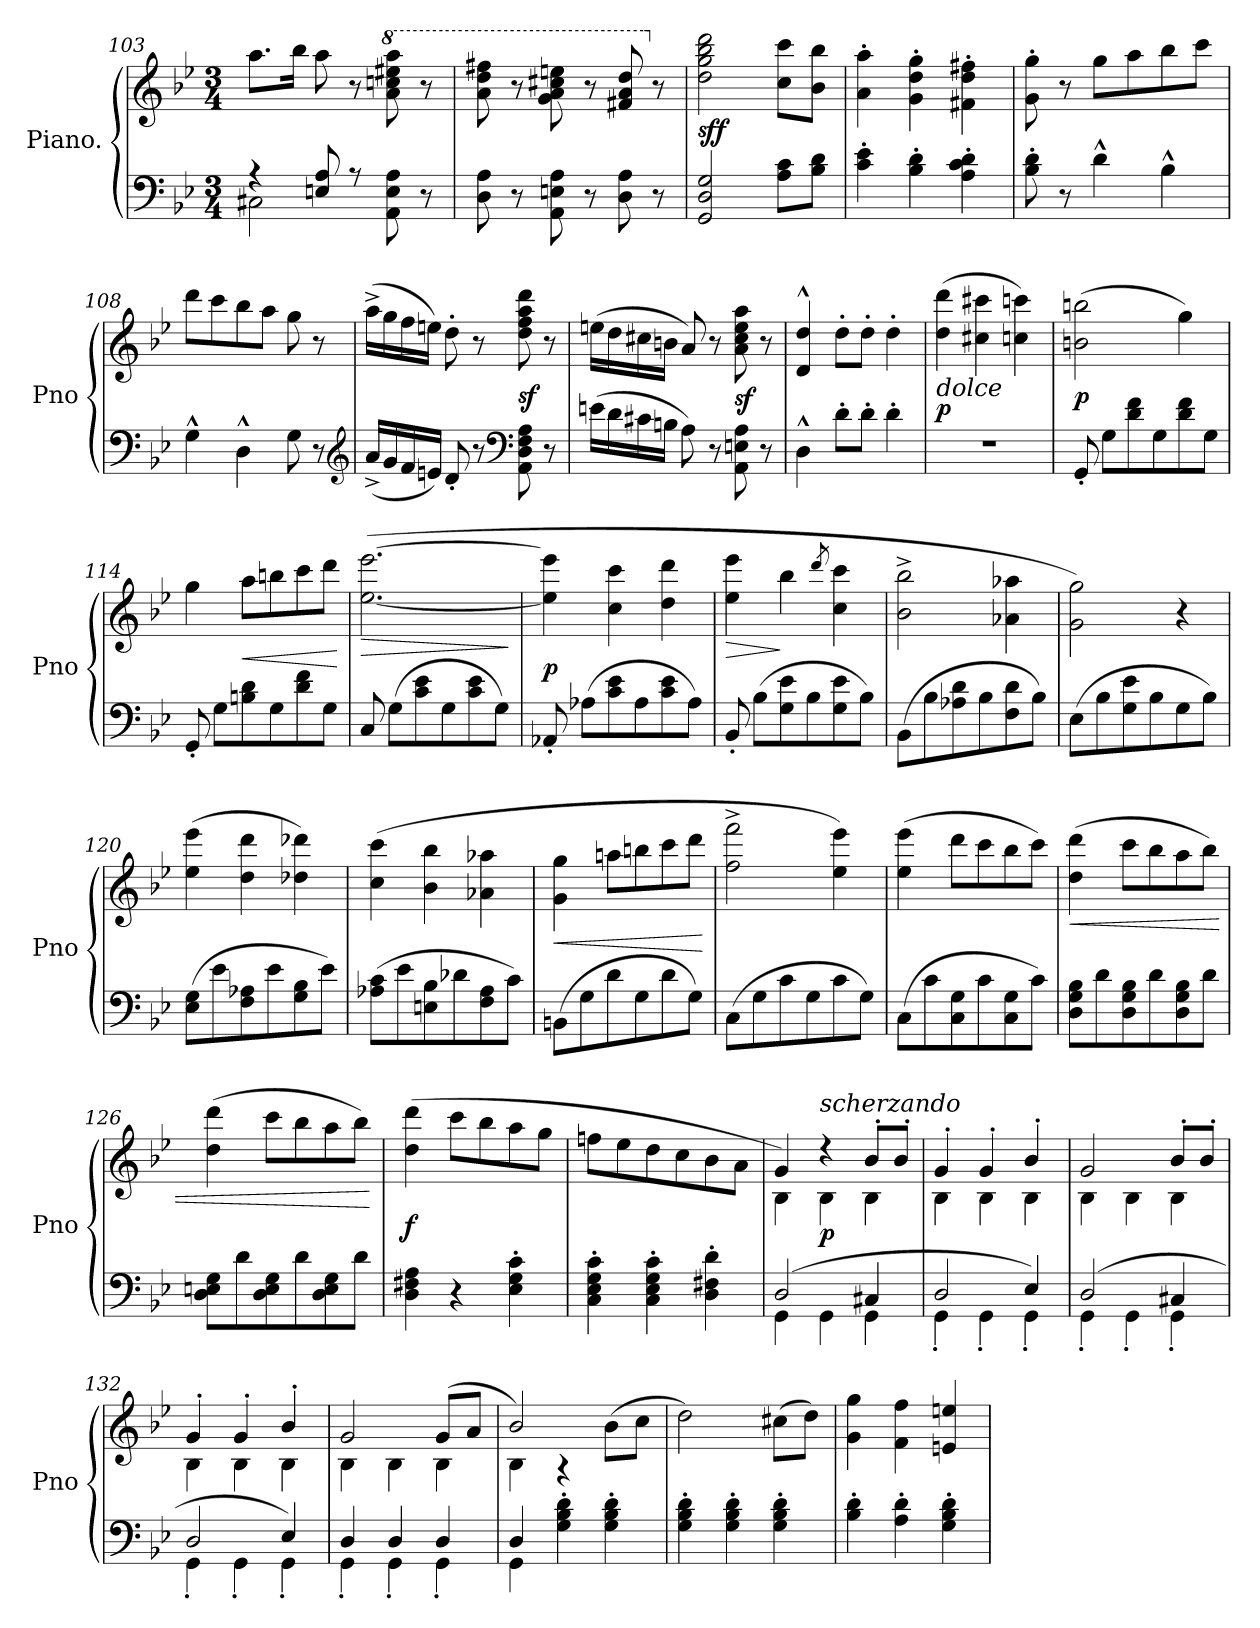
**kern	**kern	**dynam
*part1	*part1	*part1
*staff2	*staff1	*staff1/2
*I"Piano.	*	*
*I'Pno	*	*
*clefF4	*clefG2	*
*k[b-e-]	*k[b-e-]	*
*M3/4	*M3/4	*
=103	=103	=103
*^	*	*
4r	2C#X\	8.aa\L	.
.	.	16bb-\Jk	.
8En/ 8A/	.	8aa\	.
8r	.	8r	.
*	*	*8va	*
8AA\ 8E\ 8A\	4ryy	8aa\ 8cccn\ 8eee#X\ 8aaa\	.
8r	.	8r	.
*v	*v	*	*
=104	=104	=104
8D\ 8A\	8aa\ 8ddd\ 8fff#X\	.
8r	8r	.
8AA\ 8En\ 8A\	8gg\ 8aa\ 8ccc#X\ 8eeen\	.
8r	8r	.
8D\ 8A\	8ff#X/ 8aa/ 8ddd/	.
*	*X8va	*
8r	8r	.
=105	=105	=105
2GG/ 2D/ 2G/	2dd\ 2gg\ 2bb-\ 2ddd\	sff
8A\ 8c\L	8cc\ 8ccc\L	.
8B-\ 8d\J	8b-\ 8bb-\J	.
=106	=106	=106
4c'\ 4e-'\	4a'\ 4aa'\	.
4B-'\ 4d'\	4g'\ 4dd'\ 4gg'\	.
4A'\ 4c'\ 4d'\	4f#X'\ 4dd'\ 4ff#X'\	.
=107	=107	=107
8B-'\ 8d'\	8g'\ 8gg'\	.
8r	8r	.
4d^^\	8gg\L	.
.	8aa\	.
4B-^^\	8bb-\	.
.	8ccc\J	.
=108	=108	=108
4G^^\	8ddd\L	.
.	8ccc\	.
4D^^\	8bb-\	.
.	8aa\J	.
8G\	8gg\	.
8r	8r	.
*clefG2	*	*
=109	=109	=109
(16a^/LL	(16aa^\LL	.
16g/	16gg\	.
16f/	16ff\	.
16en/JJ)	16een\JJ)	.
8d'/	8dd'\	.
8r	8r	.
*clefF4	*	*
8AA\ 8D\ 8F\ 8A\	8dd\ 8ff\ 8aa\ 8ddd\	sf
8r	8r	.
=110	=110	=110
(16en\LL	(16een\LL	.
16d\	16dd\	.
16c#X\	16cc#X\	.
16Bn\JJ	16bn\JJ	.
8A\)	8a/)	.
8r	8r	.
8AA\ 8En\ 8A\	8a\ 8cc#\ 8ee\ 8aa\	sf
8r	8r	.
=111	=111	=111
4D^^\	4d^^</ 4dd^^</	.
8d'\L	8dd'\L	.
8d'\J	8dd'\J	.
4d'\	4dd'\	.
=112	=112	=112
!	!LO:TX:b:i:t=dolce	!
2.r	(4dd\ 4ddd\	p
.	4cc#X\ 4ccc#X\	.
.	4ccn\ 4cccn\)	.
=113	=113	=113
8GG'/	(2bn\ 2bbn\	p
8G\L	.	.
8d\ 8f\	.	.
8G\	.	.
8d\ 8f\	4gg\)	.
8G\J	.	.
=114	=114	=114
8GG'/	4gg\	.
8G\L	.	.
8Bn\ 8d\	8aa\L	<
8G\	8bbn\	.
8d\ 8f\	8ccc\	.
8G\J	8ddd\J	.
.	.	[
=115	=115	=115
8C/	([2.ee-\ [2.eee-\	>
(8G\L	.	.
8c\ 8e-\	.	.
8G\	.	.
8c\ 8e-\	.	.
8G\J)	.	.
.	.	]
=116	=116	=116
8AA-X'/	4ee-]\ 4eee-]\	p
(8A-X\L	.	.
8c\ 8e-\	4cc\ 4ccc\	.
8A-\	.	.
8c\ 8e-\	4dd\ 4ddd\	.
8A-\J)	.	.
=117	=117	=117
8BB-'/	4ee-\ 4eee-\	>
(8B-\L	.	.
8G\ 8e-\	4bb-\	]
8B-\	.	.
.	8qddd/	.
8G\ 8e-\	4cc\ 4ccc\	.
8B-\J)	.	.
=118	=118	=118
(8BB-\L	2b-^\ 2bb-^\	.
8B-\	.	.
8A-X\ 8d\	.	.
8B-\	.	.
8F\ 8d\	4a-X\ 4aa-X\	.
8B-\J)	.	.
=119	=119	=119
(8E-\L	2g\ 2gg\)	.
8B-\	.	.
8G\ 8e-\	.	.
8B-\	.	.
8G\	4r	.
8B-\J)	.	.
=120	=120	=120
(8E-\ 8G\L	(4ee-\ 4eee-\	.
8e-\	.	.
8F\ 8A-X\	4dd\ 4ddd\	.
8e-\	.	.
8G\ 8B-\	4dd-X\ 4ddd-X\)	.
8e-\J)	.	.
=121	=121	=121
(8A-X\ 8c\L	(4cc\ 4ccc\	.
8e-\	.	.
8En\ 8B-\	4b-\ 4bb-\	.
8d-X\	.	.
8F\ 8A-\	4a-X\ 4aa-X\	.
8c\J)	.	.
=122	=122	=122
(8BBn\L	4g\ 4gg\	<
8G\	.	.
8d\	8aan\L	.
8G\	8bbn\	.
8d\	8ccc\	.
8G\J)	8ddd\J	.
.	.	[
=123	=123	=123
(8C\L	2ff^\ 2fff^\	.
8G\	.	.
8c\	.	.
8G\	.	.
8c\	4ee-\ 4eee-\)	.
8G\J)	.	.
=124	=124	=124
(8C\L	(4ee-\ 4eee-\	.
8c\	.	.
8C\ 8G\	8ddd\L	.
8c\	8ccc\	.
8C\ 8G\	8bb-\	.
8c\J)	8ccc\J)	.
=125	=125	=125
!	!	!LO:HP:b
8D\ 8G\ 8B-\L	(4dd\ 4ddd\	<
8d\	.	.
8D\ 8G\ 8B-\	8ccc\L	.
8d\	8bb-\	.
8D\ 8G\ 8B-\	8aa\	.
8d\J	8bb-\J)	.
=126	=126	=126
8D\ 8En\ 8G\L	(4dd\ 4ddd\	.
8d\	.	.
8D\ 8E\ 8G\	8ccc\L	.
8d\	8bb-\	.
8D\ 8E\ 8G\	8aa\	.
8d\J	8bb-\J)	.
.	.	[
=127	=127	=127
4D\ 4F#X\ 4A\	(4dd\ 4ddd\	f
4r	8ccc\L	.
.	8bb-\	.
4E-'\ 4G'\ 4c'\	8aa\	.
.	8gg\J	.
=128	=128	=128
4C'\ 4E-'\ 4G'\ 4c'\	8ffn\L	.
.	8ee-\	.
4C'\ 4E-'\ 4G'\ 4c'\	8dd\	.
.	8cc\	.
4D'\ 4F#X'\ 4d'\	8b-\	.
.	8a\J	.
=129	=129	=129
*^	*^	*
(2D/	4GG\	4g/)	4B-\	.
!	!	!LO:TX:a:i:t=scherzando	!	!
.	4GG\	4r	4B-\	p
4C#X/	4GG\	8b-'/L	4B-\	.
.	.	8b-'/J	.	.
=130	=130	=130	=130	=130
2D/	4GG'\	4g'/	4B-\	.
.	4GG'\	4g'/	4B-\	.
4E-/)	4GG'\	4b-'/	4B-\	.
=131	=131	=131	=131	=131
(2D/	4GG'\	2g/	4B-\	.
.	4GG'\	.	4B-\	.
4C#X/	4GG'\	8b-'/L	4B-\	.
.	.	8b-'/J	.	.
=132	=132	=132	=132	=132
2D/	4GG'\	4g'/	4B-\	.
.	4GG'\	4g'/	4B-\	.
4E-/)	4GG'\	4b-'/	4B-\	.
=133	=133	=133	=133	=133
4D/	4GG'\	2g/	4B-\	.
4D/	4GG'\	.	4B-\	.
4D/	4GG'\	(8g/L	4B-\	.
.	.	8a/J	.	.
=134	=134	=134	=134	=134
4D/	4GG\	2b-/)	4B-\	.
4ryy	4G'\ 4B-'\ 4d'\	.	4r	.
4ryy	4G'\ 4B-'\ 4d'\	(8b-\L	4ryy	.
.	.	8cc\J	.	.
*v	*v	*	*	*
*	*v	*v	*
=135	=135	=135
4G'\ 4B-'\ 4d'\	2dd\)	.
4G'\ 4B-'\ 4d'\	.	.
4G'\ 4B-'\ 4d'\	(8cc#X\L	.
.	8dd\J)	.
=136	=136	=136
4B-'\ 4d'\	4g\ 4gg\	.
4A'\ 4d'\	4f\ 4ff\	.
4G'\ 4B-'\ 4d'\	4en/ 4een/	.
=	=	=
*-	*-	*-
